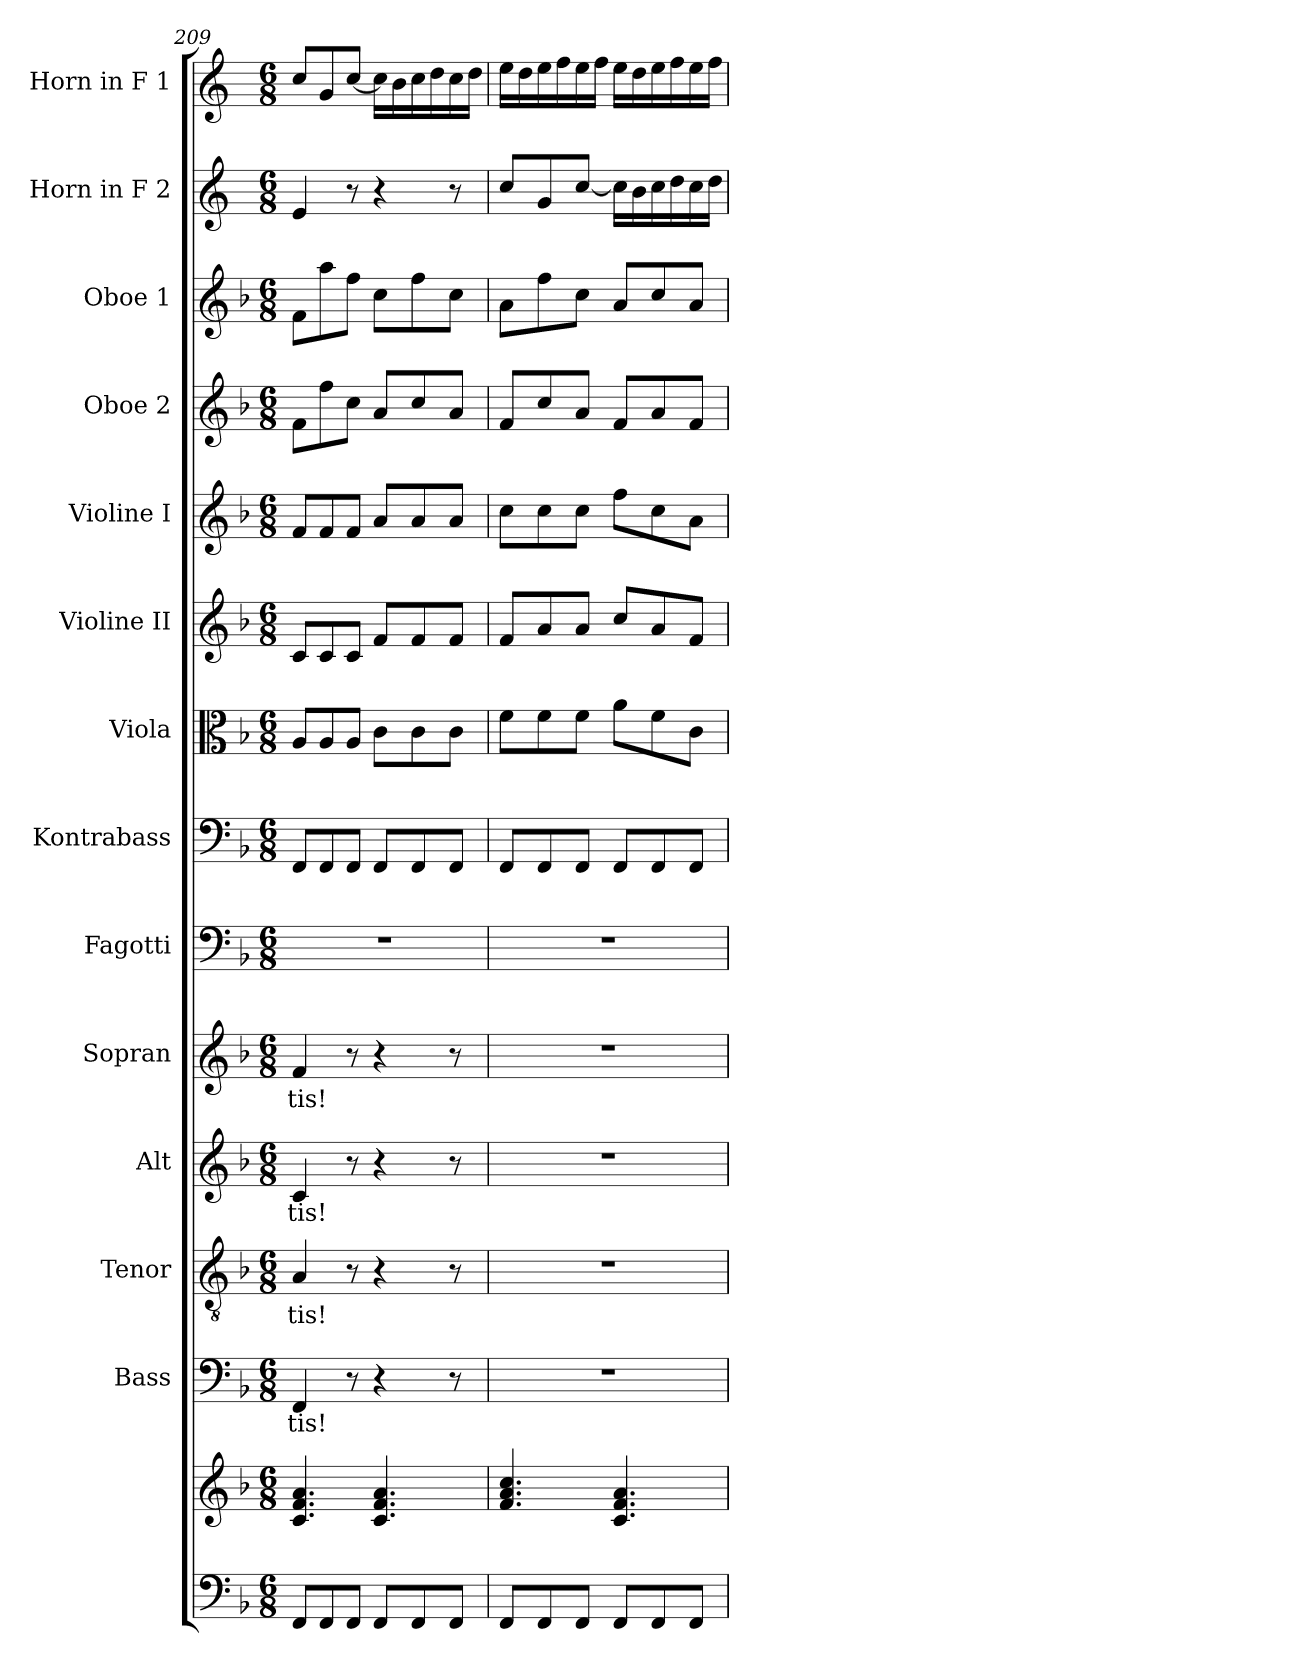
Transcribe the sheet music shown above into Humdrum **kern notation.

**kern	**kern	**kern	**text	**kern	**text	**kern	**text	**kern	**text	**kern	**kern	**kern	**kern	**kern	**kern	**kern	**kern	**kern
*part14	*part14	*part13	*part13	*part12	*part12	*part11	*part11	*part10	*part10	*part9	*part8	*part7	*part6	*part5	*part4	*part3	*part2	*part1
*staff15	*staff14	*staff13	*staff13	*staff12	*staff12	*staff11	*staff11	*staff10	*staff10	*staff9	*staff8	*staff7	*staff6	*staff5	*staff4	*staff3	*staff2	*staff1
*	*	*I"Bass	*	*I"Tenor	*	*I"Alt	*	*I"Sopran	*	*I"Fagotti	*I"Kontrabass	*I"Viola	*I"Violine II	*I"Violine I	*I"Oboe 2	*I"Oboe 1	*I"Horn in F 2	*I"Horn in F 1
*	*	*I'B.	*	*I'T.	*	*I'A.	*	*I'S.	*	*I'Fg.	*I'Kb.	*I'Vla.	*I'Vl. II	*I'Vl. I	*I'Ob. 2	*I'Ob. 1	*	*
*clefF4	*clefG2	*clefF4	*	*clefGv2	*	*clefG2	*	*clefG2	*	*clefF4	*clefF4	*clefC3	*clefG2	*clefG2	*clefG2	*clefG2	*clefG2	*clefG2
*	*	*	*	*	*	*	*	*	*	*	*ITrd7c12	*	*	*	*	*	*ITrd4c7	*ITrd4c7
*k[b-]	*k[b-]	*k[b-]	*	*k[b-]	*	*k[b-]	*	*k[b-]	*	*k[b-]	*k[b-]	*k[b-]	*k[b-]	*k[b-]	*k[b-]	*k[b-]	*k[b-]	*k[b-]
*F:	*F:	*F:	*	*F:	*	*F:	*	*F:	*	*F:	*F:	*F:	*F:	*F:	*F:	*F:	*F:	*F:
*M6/8	*M6/8	*M6/8	*	*M6/8	*	*M6/8	*	*M6/8	*	*M6/8	*M6/8	*M6/8	*M6/8	*M6/8	*M6/8	*M6/8	*M6/8	*M6/8
=209	=209	=209	=209	=209	=209	=209	=209	=209	=209	=209	=209	=209	=209	=209	=209	=209	=209	=209
!	!	!	!LO:LY:b	!	!LO:LY:b	!	!LO:LY:b	!	!LO:LY:b	!	!	!	!	!	!	!	!	!
8FF/L	4.c/ 4.f/ 4.a/	4FF/	-tis!	4A/	-tis!	4c/	-tis!	4f/	-tis!	2.r	8FFF/L	8A/L	8c/L	8f/L	8f\L	8f\L	4A/	8f/L
8FF/	.	.	.	.	.	.	.	.	.	.	8FFF/	8A/	8c/	8f/	8ff\	8aa\	.	8c/
8FF/J	.	8r	.	8r	.	8r	.	8r	.	.	8FFF/J	8A/J	8c/J	8f/J	8cc\J	8ff\J	8r	[8f/J
8FF/L	4.c/ 4.f/ 4.a/	4r	.	4r	.	4r	.	4r	.	.	8FFF/L	8c\L	8f/L	8a/L	8a/L	8cc\L	4r	16f\LL]
.	.	.	.	.	.	.	.	.	.	.	.	.	.	.	.	.	.	16e\
8FF/	.	.	.	.	.	.	.	.	.	.	8FFF/	8c\	8f/	8a/	8cc/	8ff\	.	16f\
.	.	.	.	.	.	.	.	.	.	.	.	.	.	.	.	.	.	16g\
8FF/J	.	8r	.	8r	.	8r	.	8r	.	.	8FFF/J	8c\J	8f/J	8a/J	8a/J	8cc\J	8r	16f\
.	.	.	.	.	.	.	.	.	.	.	.	.	.	.	.	.	.	16g\JJ
=210	=210	=210	=210	=210	=210	=210	=210	=210	=210	=210	=210	=210	=210	=210	=210	=210	=210	=210
8FF/L	4.f/ 4.a/ 4.cc/	2.r	.	2.r	.	2.r	.	2.r	.	2.r	8FFF/L	8f\L	8f/L	8cc\L	8f/L	8a\L	8f/L	16a\LL
.	.	.	.	.	.	.	.	.	.	.	.	.	.	.	.	.	.	16g\
8FF/	.	.	.	.	.	.	.	.	.	.	8FFF/	8f\	8a/	8cc\	8cc/	8ff\	8c/	16a\
.	.	.	.	.	.	.	.	.	.	.	.	.	.	.	.	.	.	16b-\
8FF/J	.	.	.	.	.	.	.	.	.	.	8FFF/J	8f\J	8a/J	8cc\J	8a/J	8cc\J	[8f/J	16a\
.	.	.	.	.	.	.	.	.	.	.	.	.	.	.	.	.	.	16b-\JJ
8FF/L	4.c/ 4.f/ 4.a/	.	.	.	.	.	.	.	.	.	8FFF/L	8a\L	8cc/L	8ff\L	8f/L	8a/L	16f\LL]	16a\LL
.	.	.	.	.	.	.	.	.	.	.	.	.	.	.	.	.	16e\	16g\
8FF/	.	.	.	.	.	.	.	.	.	.	8FFF/	8f\	8a/	8cc\	8a/	8cc/	16f\	16a\
.	.	.	.	.	.	.	.	.	.	.	.	.	.	.	.	.	16g\	16b-\
8FF/J	.	.	.	.	.	.	.	.	.	.	8FFF/J	8c\J	8f/J	8a\J	8f/J	8a/J	16f\	16a\
.	.	.	.	.	.	.	.	.	.	.	.	.	.	.	.	.	16g\JJ	16b-\JJ
=	=	=	=	=	=	=	=	=	=	=	=	=	=	=	=	=	=	=
*-	*-	*-	*-	*-	*-	*-	*-	*-	*-	*-	*-	*-	*-	*-	*-	*-	*-	*-
